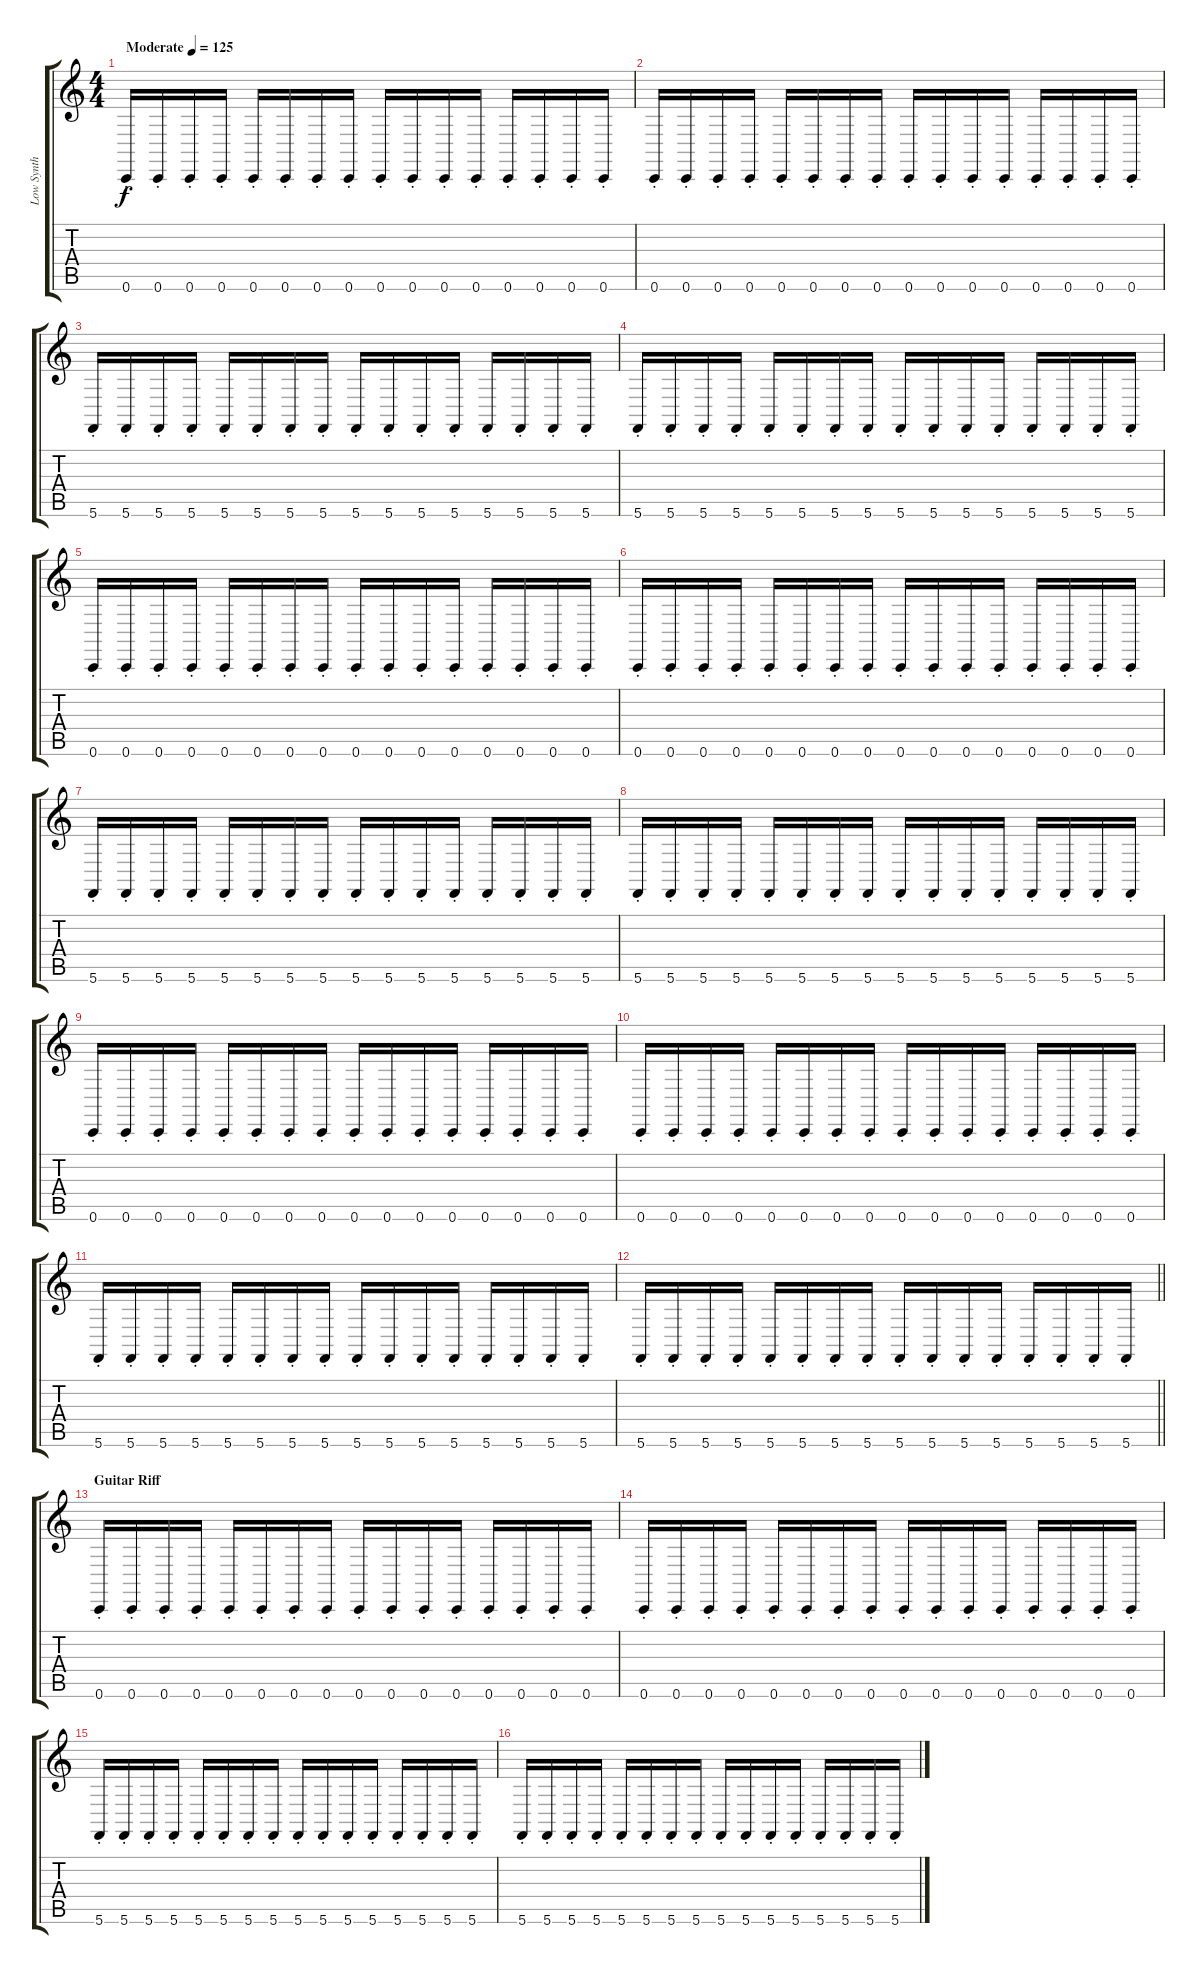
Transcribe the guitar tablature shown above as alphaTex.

\track ("Low Synth (Gillian Gilbert)" "Low Synth ") {instrument lead8bassandlead}
\staff {score tabs}
\tuning (D4 A3 F3 C3 G2 C2) {hide}
\ts (4 4)
\tempo (125 "Moderate")
\clef g2
\ks c
0.6{st}.16{dy f instrument lead8bassandlead} 0.6{st}.16 0.6{st}.16 0.6{st}.16 0.6{st}.16 0.6{st}.16 0.6{st}.16 0.6{st}.16 0.6{st}.16 0.6{st}.16 0.6{st}.16 0.6{st}.16 0.6{st}.16 0.6{st}.16 0.6{st}.16 0.6{st}.16 |
0.6{st}.16 0.6{st}.16 0.6{st}.16 0.6{st}.16 0.6{st}.16 0.6{st}.16 0.6{st}.16 0.6{st}.16 0.6{st}.16 0.6{st}.16 0.6{st}.16 0.6{st}.16 0.6{st}.16 0.6{st}.16 0.6{st}.16 0.6{st}.16 |
5.6{st}.16 5.6{st}.16 5.6{st}.16 5.6{st}.16 5.6{st}.16 5.6{st}.16 5.6{st}.16 5.6{st}.16 5.6{st}.16 5.6{st}.16 5.6{st}.16 5.6{st}.16 5.6{st}.16 5.6{st}.16 5.6{st}.16 5.6{st}.16 |
5.6{st}.16 5.6{st}.16 5.6{st}.16 5.6{st}.16 5.6{st}.16 5.6{st}.16 5.6{st}.16 5.6{st}.16 5.6{st}.16 5.6{st}.16 5.6{st}.16 5.6{st}.16 5.6{st}.16 5.6{st}.16 5.6{st}.16 5.6{st}.16 |
0.6{st}.16 0.6{st}.16 0.6{st}.16 0.6{st}.16 0.6{st}.16 0.6{st}.16 0.6{st}.16 0.6{st}.16 0.6{st}.16 0.6{st}.16 0.6{st}.16 0.6{st}.16 0.6{st}.16 0.6{st}.16 0.6{st}.16 0.6{st}.16 |
0.6{st}.16 0.6{st}.16 0.6{st}.16 0.6{st}.16 0.6{st}.16 0.6{st}.16 0.6{st}.16 0.6{st}.16 0.6{st}.16 0.6{st}.16 0.6{st}.16 0.6{st}.16 0.6{st}.16 0.6{st}.16 0.6{st}.16 0.6{st}.16 |
5.6{st}.16 5.6{st}.16 5.6{st}.16 5.6{st}.16 5.6{st}.16 5.6{st}.16 5.6{st}.16 5.6{st}.16 5.6{st}.16 5.6{st}.16 5.6{st}.16 5.6{st}.16 5.6{st}.16 5.6{st}.16 5.6{st}.16 5.6{st}.16 |
5.6{st}.16 5.6{st}.16 5.6{st}.16 5.6{st}.16 5.6{st}.16 5.6{st}.16 5.6{st}.16 5.6{st}.16 5.6{st}.16 5.6{st}.16 5.6{st}.16 5.6{st}.16 5.6{st}.16 5.6{st}.16 5.6{st}.16 5.6{st}.16 |
0.6{st}.16 0.6{st}.16 0.6{st}.16 0.6{st}.16 0.6{st}.16 0.6{st}.16 0.6{st}.16 0.6{st}.16 0.6{st}.16 0.6{st}.16 0.6{st}.16 0.6{st}.16 0.6{st}.16 0.6{st}.16 0.6{st}.16 0.6{st}.16 |
0.6{st}.16 0.6{st}.16 0.6{st}.16 0.6{st}.16 0.6{st}.16 0.6{st}.16 0.6{st}.16 0.6{st}.16 0.6{st}.16 0.6{st}.16 0.6{st}.16 0.6{st}.16 0.6{st}.16 0.6{st}.16 0.6{st}.16 0.6{st}.16 |
5.6{st}.16 5.6{st}.16 5.6{st}.16 5.6{st}.16 5.6{st}.16 5.6{st}.16 5.6{st}.16 5.6{st}.16 5.6{st}.16 5.6{st}.16 5.6{st}.16 5.6{st}.16 5.6{st}.16 5.6{st}.16 5.6{st}.16 5.6{st}.16 |
\barLineRight lightlight
5.6{st}.16 5.6{st}.16 5.6{st}.16 5.6{st}.16 5.6{st}.16 5.6{st}.16 5.6{st}.16 5.6{st}.16 5.6{st}.16 5.6{st}.16 5.6{st}.16 5.6{st}.16 5.6{st}.16 5.6{st}.16 5.6{st}.16 5.6{st}.16 |
\section ("" "Guitar Riff")
0.6{st}.16 0.6{st}.16 0.6{st}.16 0.6{st}.16 0.6{st}.16 0.6{st}.16 0.6{st}.16 0.6{st}.16 0.6{st}.16 0.6{st}.16 0.6{st}.16 0.6{st}.16 0.6{st}.16 0.6{st}.16 0.6{st}.16 0.6{st}.16 |
0.6{st}.16 0.6{st}.16 0.6{st}.16 0.6{st}.16 0.6{st}.16 0.6{st}.16 0.6{st}.16 0.6{st}.16 0.6{st}.16 0.6{st}.16 0.6{st}.16 0.6{st}.16 0.6{st}.16 0.6{st}.16 0.6{st}.16 0.6{st}.16 |
5.6{st}.16 5.6{st}.16 5.6{st}.16 5.6{st}.16 5.6{st}.16 5.6{st}.16 5.6{st}.16 5.6{st}.16 5.6{st}.16 5.6{st}.16 5.6{st}.16 5.6{st}.16 5.6{st}.16 5.6{st}.16 5.6{st}.16 5.6{st}.16 |
5.6{st}.16 5.6{st}.16 5.6{st}.16 5.6{st}.16 5.6{st}.16 5.6{st}.16 5.6{st}.16 5.6{st}.16 5.6{st}.16 5.6{st}.16 5.6{st}.16 5.6{st}.16 5.6{st}.16 5.6{st}.16 5.6{st}.16 5.6{st}.16
